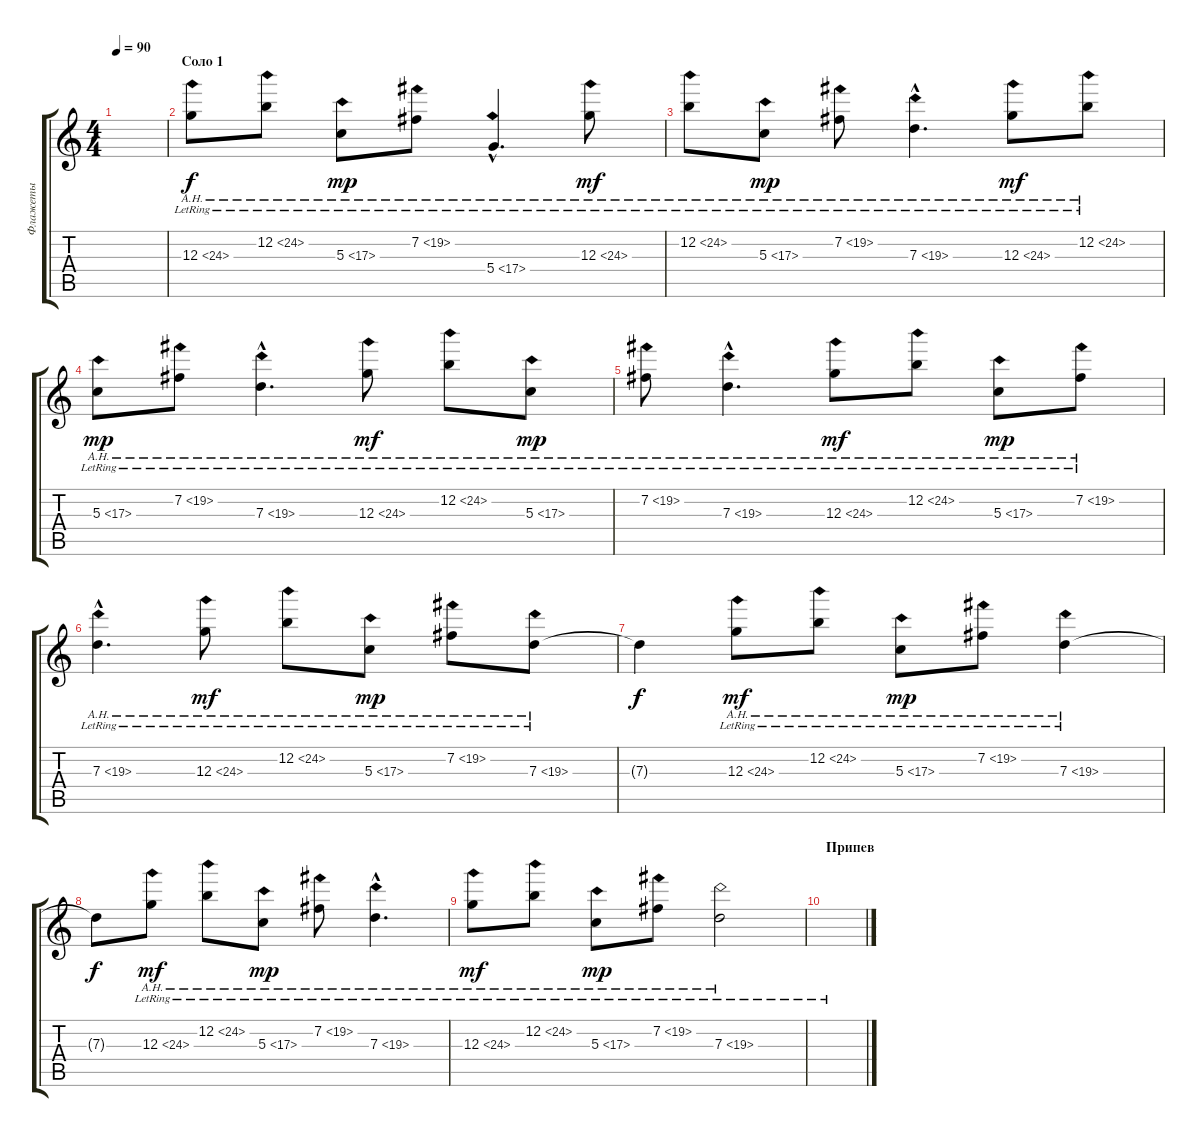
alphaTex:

\track ("Флажеты" "Флажеты") {instrument acousticguitarnylon}
\staff {score tabs}
\tuning (E4 B3 G3 D3 A2 E2) {hide}
\ts (4 4)
\tempo 90
\clef g2
\ks c
|
\section ("" "Соло 1")
12.3{ah 12 lr}.8 12.2{ah 12 lr}.8 5.3{ah 12 lr}.8{dy mp} 7.2{ah 12 lr}.8 5.4{ah 12 hac lr}.4{d} 12.3{ah 12 lr}.8{dy mf} |
12.2{ah 12 lr}.8 5.3{ah 12 lr}.8{dy mp} 7.2{ah 12 lr}.8 7.3{ah 12 hac lr}.4{d} 12.3{ah 12 lr}.8{dy mf} 12.2{ah 12 lr}.8 |
5.3{ah 12 lr}.8{dy mp} 7.2{ah 12 lr}.8 7.3{ah 12 hac lr}.4{d} 12.3{ah 12 lr}.8{dy mf} 12.2{ah 12 lr}.8 5.3{ah 12 lr}.8{dy mp} |
7.2{ah 12 lr}.8 7.3{ah 12 hac lr}.4{d} 12.3{ah 12 lr}.8{dy mf} 12.2{ah 12 lr}.8 5.3{ah 12 lr}.8{dy mp} 7.2{ah 12 lr}.8 |
7.3{ah 12 hac lr}.4{d} 12.3{ah 12 lr}.8{dy mf} 12.2{ah 12 lr}.8 5.3{ah 12 lr}.8{dy mp} 7.2{ah 12 lr}.8 7.3{ah 12 lr}.8 |
7.3{t}.4{dy f} 12.3{ah 12 lr}.8{dy mf} 12.2{ah 12 lr}.8 5.3{ah 12 lr}.8{dy mp} 7.2{ah 12 lr}.8 7.3{ah 12 lr}.4 |
7.3{t}.8{dy f} 12.3{ah 12 lr}.8{dy mf} 12.2{ah 12 lr}.8 5.3{ah 12 lr}.8{dy mp} 7.2{ah 12 lr}.8 7.3{ah 12 hac lr}.4{d} |
12.3{ah 12 lr}.8{dy mf} 12.2{ah 12 lr}.8 5.3{ah 12 lr}.8{dy mp} 7.2{ah 12 lr}.8 7.3{ah 12 lr}.2 |
\section ("" "Припев")
